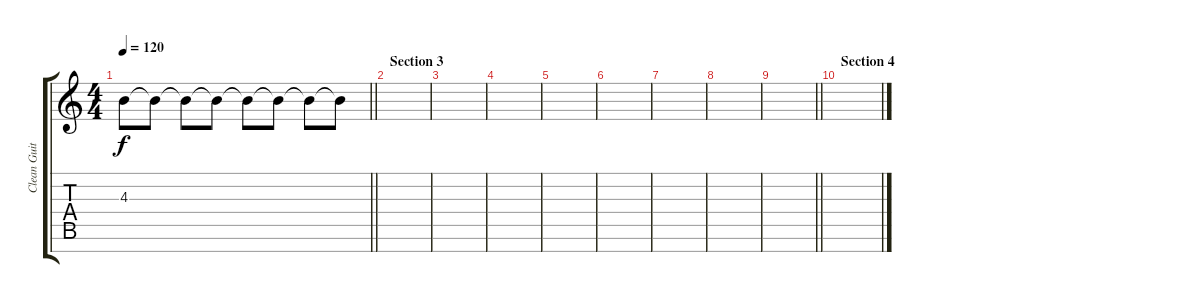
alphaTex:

\track ("Clean Guitar L" "Clean Guit") {instrument electricguitarclean}
\staff {score tabs}
\tuning (E4 B3 G3 D3 A2 E2 B1) {hide}
\ts (4 4)
\tempo 120
\clef g2
\barLineRight lightlight
\ks c
4.3{t}.8{dy f} 4.3{t}.8 4.3{t}.8 4.3{t}.8 4.3{t}.8 4.3{t}.8 4.3{t}.8 4.3{t}.8 |
\section ("" "Section 3")
|
|
|
|
|
|
|
\barLineRight lightlight
|
\section ("" "Section 4")
